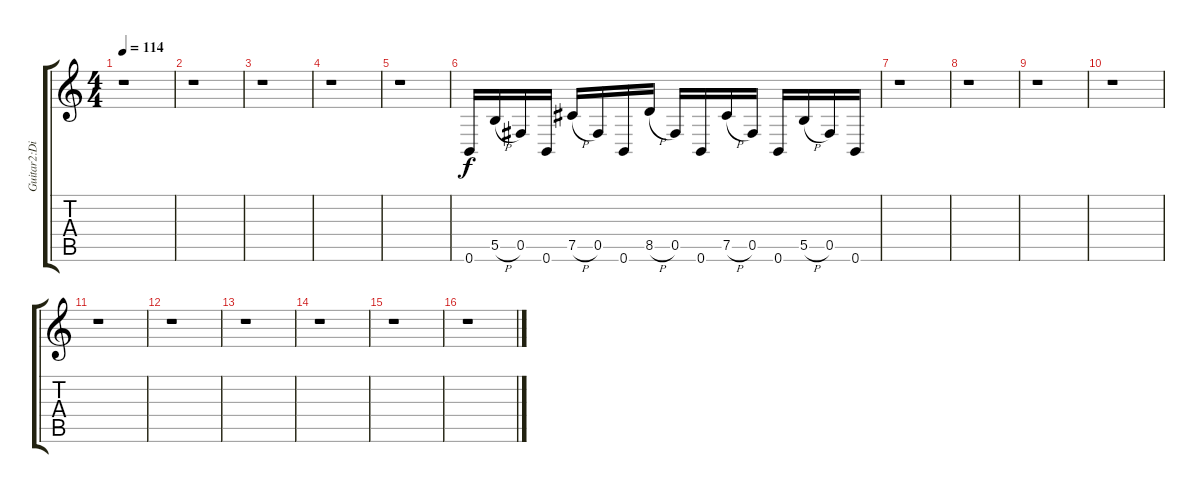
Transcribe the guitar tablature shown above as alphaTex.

\track ("Guitar2:Distortion<1 Half Down, 6th=B>" "Guitar2:Di") {instrument distortionguitar}
\staff {score tabs}
\tuning (Db4 Ab3 E3 B2 Gb2 B1) {hide}
\ts (4 4)
\tempo 114
\clef g2
\ks c
r.1{dy f} |
r.1 |
r.1 |
r.1 |
r.1 |
0.6.16 5.5{h}.16 0.5.16 0.6.16 7.5{h}.16 0.5.16 0.6.16 8.5{h}.16 0.5.16 0.6.16 7.5{h}.16 0.5.16 0.6.16 5.5{h}.16 0.5.16 0.6.16 |
r.1 |
r.1 |
r.1 |
r.1 |
r.1 |
r.1 |
r.1 |
r.1 |
r.1 |
r.1
